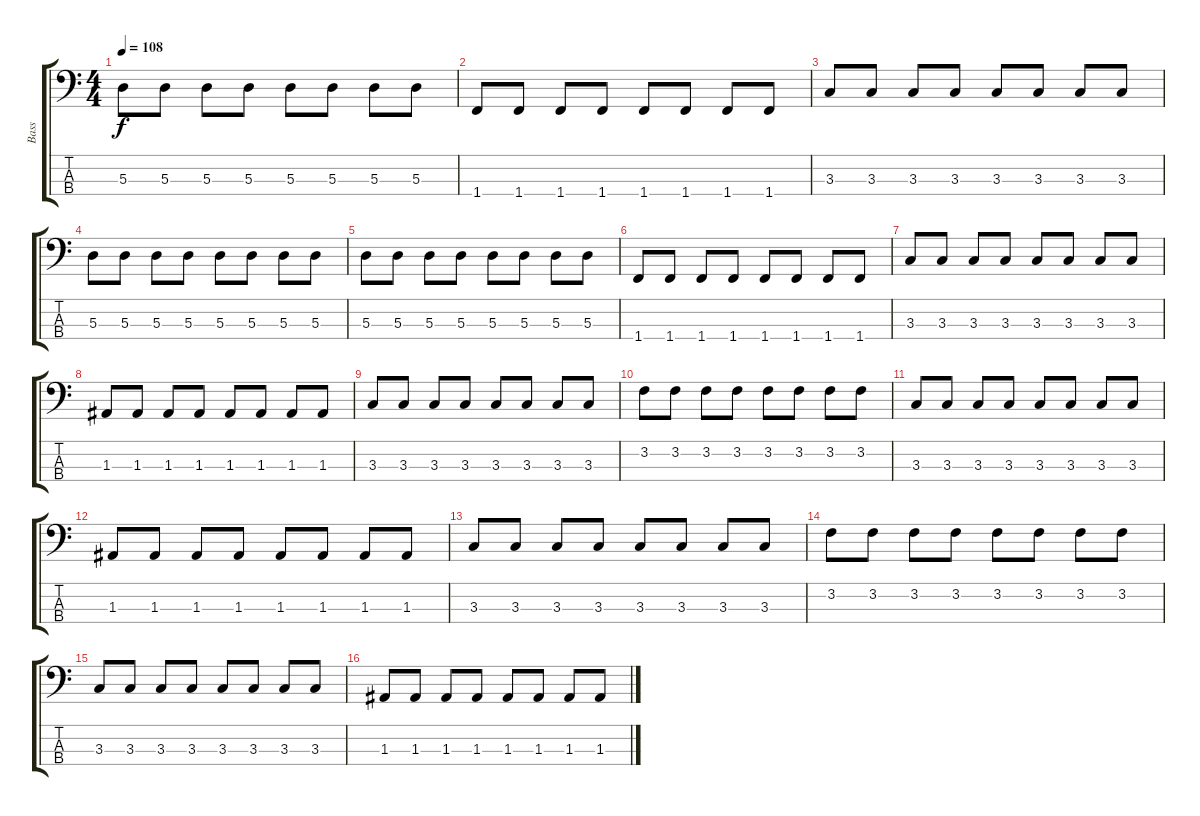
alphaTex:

\track ("Bass" "Bass") {instrument electricbassfinger}
\staff {score tabs}
\tuning (G2 D2 A1 E1) {hide}
\ts (4 4)
\tempo 108
\clef f4
\ks c
5.3.8{dy f} 5.3.8 5.3.8 5.3.8 5.3.8 5.3.8 5.3.8 5.3.8 |
1.4.8 1.4.8 1.4.8 1.4.8 1.4.8 1.4.8 1.4.8 1.4.8 |
3.3.8 3.3.8 3.3.8 3.3.8 3.3.8 3.3.8 3.3.8 3.3.8 |
5.3.8 5.3.8 5.3.8 5.3.8 5.3.8 5.3.8 5.3.8 5.3.8 |
5.3.8 5.3.8 5.3.8 5.3.8 5.3.8 5.3.8 5.3.8 5.3.8 |
1.4.8 1.4.8 1.4.8 1.4.8 1.4.8 1.4.8 1.4.8 1.4.8 |
3.3.8 3.3.8 3.3.8 3.3.8 3.3.8 3.3.8 3.3.8 3.3.8 |
1.3.8 1.3.8 1.3.8 1.3.8 1.3.8 1.3.8 1.3.8 1.3.8 |
3.3.8 3.3.8 3.3.8 3.3.8 3.3.8 3.3.8 3.3.8 3.3.8 |
3.2.8 3.2.8 3.2.8 3.2.8 3.2.8 3.2.8 3.2.8 3.2.8 |
3.3.8 3.3.8 3.3.8 3.3.8 3.3.8 3.3.8 3.3.8 3.3.8 |
1.3.8 1.3.8 1.3.8 1.3.8 1.3.8 1.3.8 1.3.8 1.3.8 |
3.3.8 3.3.8 3.3.8 3.3.8 3.3.8 3.3.8 3.3.8 3.3.8 |
3.2.8 3.2.8 3.2.8 3.2.8 3.2.8 3.2.8 3.2.8 3.2.8 |
3.3.8 3.3.8 3.3.8 3.3.8 3.3.8 3.3.8 3.3.8 3.3.8 |
1.3.8 1.3.8 1.3.8 1.3.8 1.3.8 1.3.8 1.3.8 1.3.8
